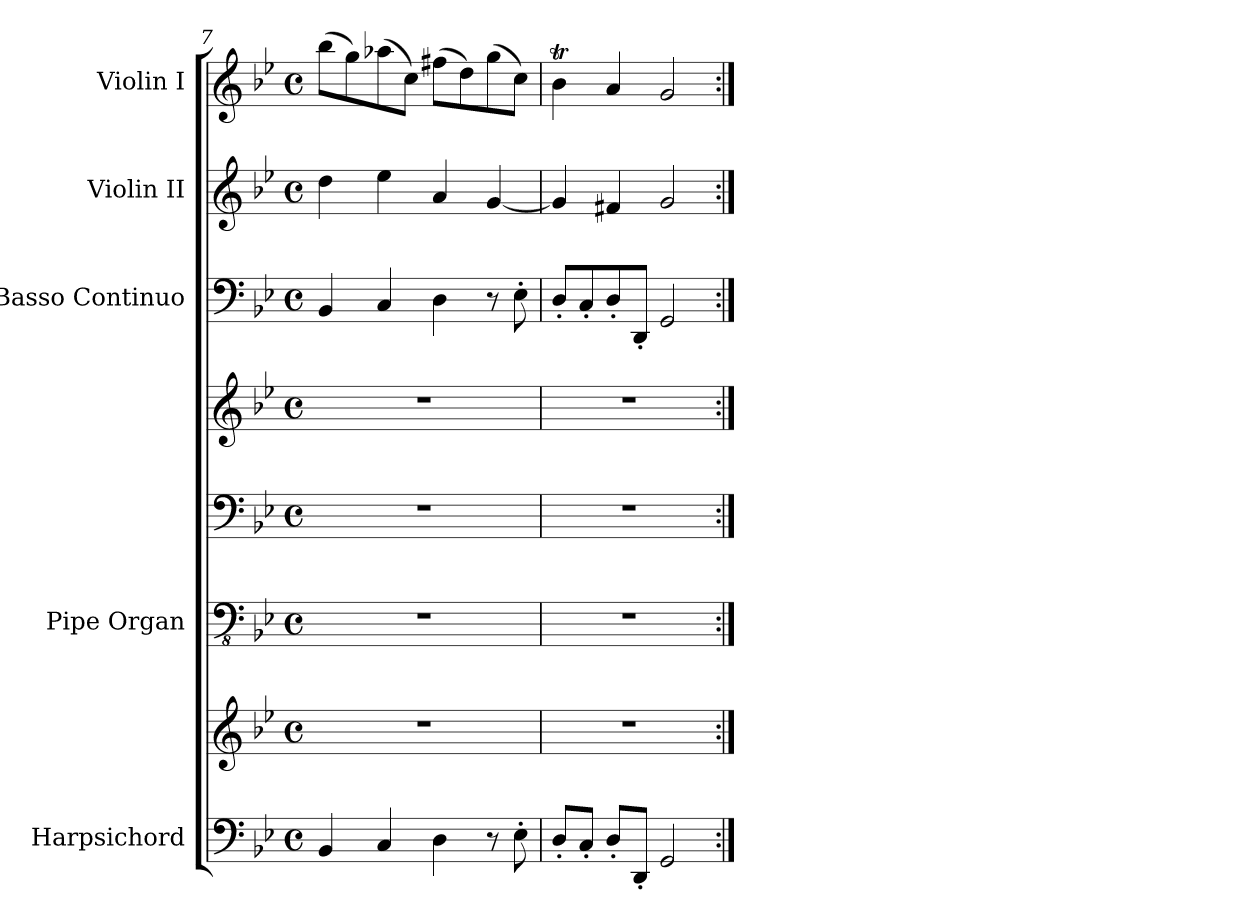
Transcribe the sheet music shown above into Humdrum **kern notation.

**kern	**kern	**kern	**kern	**kern	**kern	**kern	**kern
*part5	*part5	*part4	*part4	*part4	*part3	*part2	*part1
*staff8	*staff7	*staff6	*staff5	*staff4	*staff3	*staff2	*staff1
*I"Harpsichord	*	*I"Pipe Organ	*	*	*I"Basso Continuo	*I"Violin II	*I"Violin I
*I'Hch.	*	*I'Org.	*	*	*I'B.C.	*I'Vln. II	*I'Vln. I
*clefF4	*clefG2	*clefFv4	*clefF4	*clefG2	*clefF4	*clefG2	*clefG2
*k[b-e-]	*k[b-e-]	*k[b-e-]	*k[b-e-]	*k[b-e-]	*k[b-e-]	*k[b-e-]	*k[b-e-]
*M4/4	*M4/4	*M4/4	*M4/4	*M4/4	*M4/4	*M4/4	*M4/4
*met(c)	*met(c)	*met(c)	*met(c)	*met(c)	*met(c)	*met(c)	*met(c)
=7	=7	=7	=7	=7	=7	=7	=7
4BB-/	1r	1r	1r	1r	4BB-/	4dd\	(>8bb-\L
.	.	.	.	.	.	.	8gg\)
4C/	.	.	.	.	4C/	4ee-i\	(>8aa-X\
.	.	.	.	.	.	.	8cc\J)
4D\	.	.	.	.	4D\	4a/	(>8ff#X\L
.	.	.	.	.	.	.	8dd\)
8r	.	.	.	.	8r	[4g/	(>8gg\
8E-'\	.	.	.	.	8E-'\	.	8cc\J)
=8	=8	=8	=8	=8	=8	=8	=8
8D'/L	1r	1r	1r	1r	8D'/L	4g/]	4b-T\
8C'/J	.	.	.	.	8C'/	.	.
8D'/L	.	.	.	.	8D'/	4f#X/	4a/
8DD'/J	.	.	.	.	8DD'/J	.	.
2GG/	.	.	.	.	2GG/	2g/	2g/
=:|!	=:|!	=:|!	=:|!	=:|!	=:|!	=:|!	=:|!
*-	*-	*-	*-	*-	*-	*-	*-
